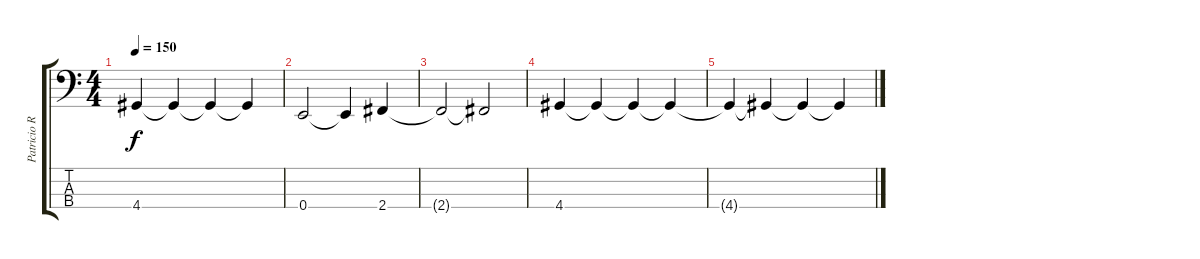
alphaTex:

\track ("Patricio Romero (bajo)" "Patricio R") {instrument electricbassfinger}
\staff {score tabs}
\tuning (G2 D2 A1 E1) {hide}
\ts (4 4)
\tempo 150
\clef f4
\ks c
4.4{t}.4{dy f} 4.4{t}.4 4.4{t}.4 4.4{t}.4 |
0.4.2 0.4{t}.4 2.4.4 |
2.4{t}.2 2.4{t}.2 |
4.4.4 4.4{t}.4 4.4{t}.4 4.4{t}.4 |
4.4{t}.4 4.4{t}.4 4.4{t}.4 4.4{t}.4
